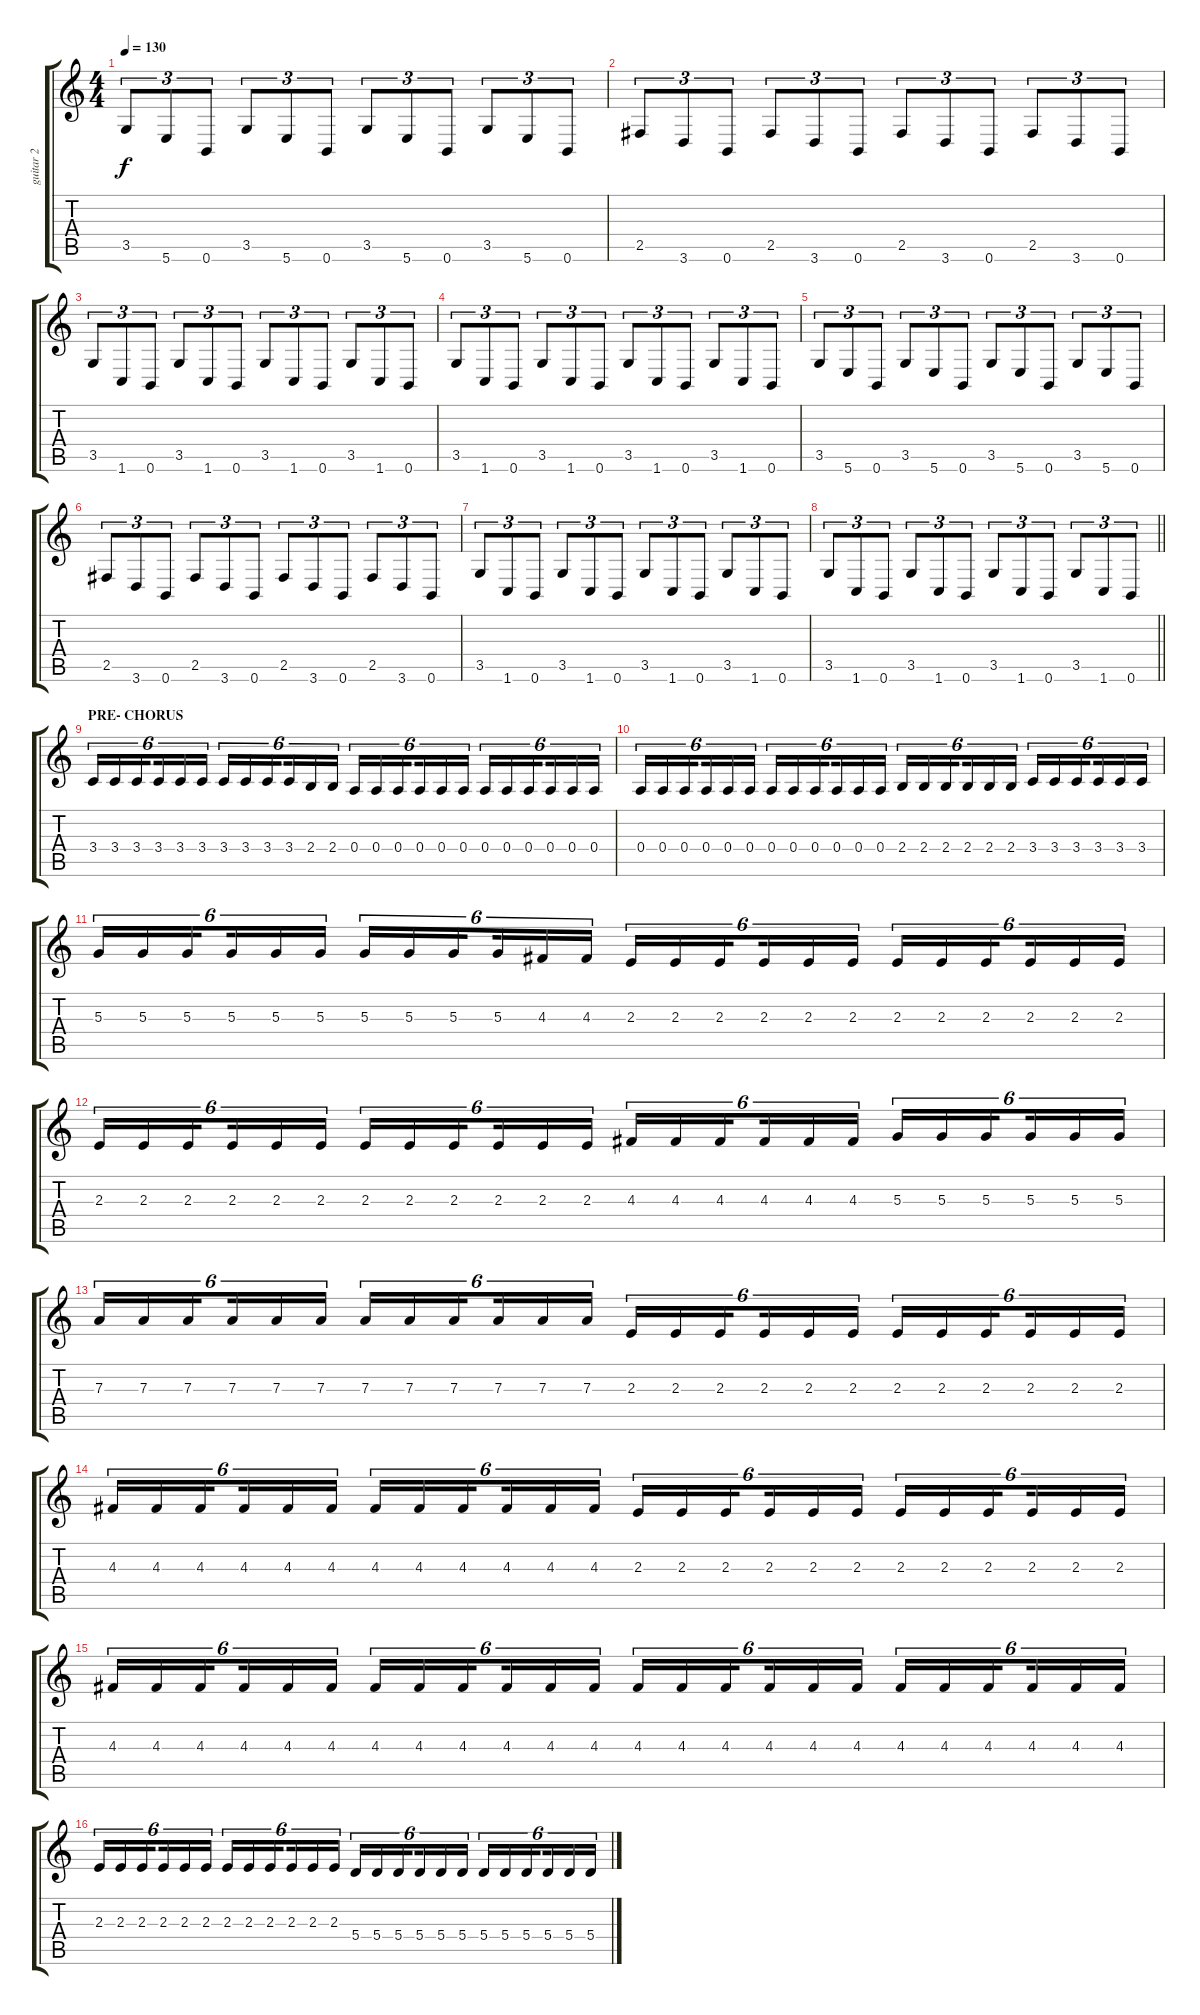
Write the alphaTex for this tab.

\track ("guitar 2" "guitar 2") {instrument distortionguitar}
\staff {score tabs}
\tuning (B3 Gb3 D3 A2 E2 B1) {hide}
\ts (4 4)
\tempo 130
\clef g2
\ks c
3.5.8{tu (3 2) dy f} 5.6.8{tu (3 2)} 0.6.8{tu (3 2)} 3.5.8{tu (3 2)} 5.6.8{tu (3 2)} 0.6.8{tu (3 2)} 3.5.8{tu (3 2)} 5.6.8{tu (3 2)} 0.6.8{tu (3 2)} 3.5.8{tu (3 2)} 5.6.8{tu (3 2)} 0.6.8{tu (3 2)} |
2.5.8{tu (3 2)} 3.6.8{tu (3 2)} 0.6.8{tu (3 2)} 2.5.8{tu (3 2)} 3.6.8{tu (3 2)} 0.6.8{tu (3 2)} 2.5.8{tu (3 2)} 3.6.8{tu (3 2)} 0.6.8{tu (3 2)} 2.5.8{tu (3 2)} 3.6.8{tu (3 2)} 0.6.8{tu (3 2)} |
3.5.8{tu (3 2)} 1.6.8{tu (3 2)} 0.6.8{tu (3 2)} 3.5.8{tu (3 2)} 1.6.8{tu (3 2)} 0.6.8{tu (3 2)} 3.5.8{tu (3 2)} 1.6.8{tu (3 2)} 0.6.8{tu (3 2)} 3.5.8{tu (3 2)} 1.6.8{tu (3 2)} 0.6.8{tu (3 2)} |
3.5.8{tu (3 2)} 1.6.8{tu (3 2)} 0.6.8{tu (3 2)} 3.5.8{tu (3 2)} 1.6.8{tu (3 2)} 0.6.8{tu (3 2)} 3.5.8{tu (3 2)} 1.6.8{tu (3 2)} 0.6.8{tu (3 2)} 3.5.8{tu (3 2)} 1.6.8{tu (3 2)} 0.6.8{tu (3 2)} |
3.5.8{tu (3 2)} 5.6.8{tu (3 2)} 0.6.8{tu (3 2)} 3.5.8{tu (3 2)} 5.6.8{tu (3 2)} 0.6.8{tu (3 2)} 3.5.8{tu (3 2)} 5.6.8{tu (3 2)} 0.6.8{tu (3 2)} 3.5.8{tu (3 2)} 5.6.8{tu (3 2)} 0.6.8{tu (3 2)} |
2.5.8{tu (3 2)} 3.6.8{tu (3 2)} 0.6.8{tu (3 2)} 2.5.8{tu (3 2)} 3.6.8{tu (3 2)} 0.6.8{tu (3 2)} 2.5.8{tu (3 2)} 3.6.8{tu (3 2)} 0.6.8{tu (3 2)} 2.5.8{tu (3 2)} 3.6.8{tu (3 2)} 0.6.8{tu (3 2)} |
3.5.8{tu (3 2)} 1.6.8{tu (3 2)} 0.6.8{tu (3 2)} 3.5.8{tu (3 2)} 1.6.8{tu (3 2)} 0.6.8{tu (3 2)} 3.5.8{tu (3 2)} 1.6.8{tu (3 2)} 0.6.8{tu (3 2)} 3.5.8{tu (3 2)} 1.6.8{tu (3 2)} 0.6.8{tu (3 2)} |
\barLineRight lightlight
3.5.8{tu (3 2)} 1.6.8{tu (3 2)} 0.6.8{tu (3 2)} 3.5.8{tu (3 2)} 1.6.8{tu (3 2)} 0.6.8{tu (3 2)} 3.5.8{tu (3 2)} 1.6.8{tu (3 2)} 0.6.8{tu (3 2)} 3.5.8{tu (3 2)} 1.6.8{tu (3 2)} 0.6.8{tu (3 2)} |
\section ("" "PRE- CHORUS")
3.4.16{tu (6 4)} 3.4.16{tu (6 4)} 3.4.16{tu (6 4) beam splitsecondary} 3.4.16{tu (6 4)} 3.4.16{tu (6 4)} 3.4.16{tu (6 4)} 3.4.16{tu (6 4)} 3.4.16{tu (6 4)} 3.4.16{tu (6 4) beam splitsecondary} 3.4.16{tu (6 4)} 2.4.16{tu (6 4)} 2.4.16{tu (6 4)} 0.4.16{tu (6 4)} 0.4.16{tu (6 4)} 0.4.16{tu (6 4) beam splitsecondary} 0.4.16{tu (6 4)} 0.4.16{tu (6 4)} 0.4.16{tu (6 4)} 0.4.16{tu (6 4)} 0.4.16{tu (6 4)} 0.4.16{tu (6 4) beam splitsecondary} 0.4.16{tu (6 4)} 0.4.16{tu (6 4)} 0.4.16{tu (6 4)} |
0.4.16{tu (6 4)} 0.4.16{tu (6 4)} 0.4.16{tu (6 4) beam splitsecondary} 0.4.16{tu (6 4)} 0.4.16{tu (6 4)} 0.4.16{tu (6 4)} 0.4.16{tu (6 4)} 0.4.16{tu (6 4)} 0.4.16{tu (6 4) beam splitsecondary} 0.4.16{tu (6 4)} 0.4.16{tu (6 4)} 0.4.16{tu (6 4)} 2.4.16{tu (6 4)} 2.4.16{tu (6 4)} 2.4.16{tu (6 4) beam splitsecondary} 2.4.16{tu (6 4)} 2.4.16{tu (6 4)} 2.4.16{tu (6 4)} 3.4.16{tu (6 4)} 3.4.16{tu (6 4)} 3.4.16{tu (6 4) beam splitsecondary} 3.4.16{tu (6 4)} 3.4.16{tu (6 4)} 3.4.16{tu (6 4)} |
5.3.16{tu (6 4)} 5.3.16{tu (6 4)} 5.3.16{tu (6 4) beam splitsecondary} 5.3.16{tu (6 4)} 5.3.16{tu (6 4)} 5.3.16{tu (6 4)} 5.3.16{tu (6 4)} 5.3.16{tu (6 4)} 5.3.16{tu (6 4) beam splitsecondary} 5.3.16{tu (6 4)} 4.3.16{tu (6 4)} 4.3.16{tu (6 4)} 2.3.16{tu (6 4)} 2.3.16{tu (6 4)} 2.3.16{tu (6 4) beam splitsecondary} 2.3.16{tu (6 4)} 2.3.16{tu (6 4)} 2.3.16{tu (6 4)} 2.3.16{tu (6 4)} 2.3.16{tu (6 4)} 2.3.16{tu (6 4) beam splitsecondary} 2.3.16{tu (6 4)} 2.3.16{tu (6 4)} 2.3.16{tu (6 4)} |
2.3.16{tu (6 4)} 2.3.16{tu (6 4)} 2.3.16{tu (6 4) beam splitsecondary} 2.3.16{tu (6 4)} 2.3.16{tu (6 4)} 2.3.16{tu (6 4)} 2.3.16{tu (6 4)} 2.3.16{tu (6 4)} 2.3.16{tu (6 4) beam splitsecondary} 2.3.16{tu (6 4)} 2.3.16{tu (6 4)} 2.3.16{tu (6 4)} 4.3.16{tu (6 4)} 4.3.16{tu (6 4)} 4.3.16{tu (6 4) beam splitsecondary} 4.3.16{tu (6 4)} 4.3.16{tu (6 4)} 4.3.16{tu (6 4)} 5.3.16{tu (6 4)} 5.3.16{tu (6 4)} 5.3.16{tu (6 4) beam splitsecondary} 5.3.16{tu (6 4)} 5.3.16{tu (6 4)} 5.3.16{tu (6 4)} |
7.3.16{tu (6 4)} 7.3.16{tu (6 4)} 7.3.16{tu (6 4) beam splitsecondary} 7.3.16{tu (6 4)} 7.3.16{tu (6 4)} 7.3.16{tu (6 4)} 7.3.16{tu (6 4)} 7.3.16{tu (6 4)} 7.3.16{tu (6 4) beam splitsecondary} 7.3.16{tu (6 4)} 7.3.16{tu (6 4)} 7.3.16{tu (6 4)} 2.3.16{tu (6 4)} 2.3.16{tu (6 4)} 2.3.16{tu (6 4) beam splitsecondary} 2.3.16{tu (6 4)} 2.3.16{tu (6 4)} 2.3.16{tu (6 4)} 2.3.16{tu (6 4)} 2.3.16{tu (6 4)} 2.3.16{tu (6 4) beam splitsecondary} 2.3.16{tu (6 4)} 2.3.16{tu (6 4)} 2.3.16{tu (6 4)} |
4.3.16{tu (6 4)} 4.3.16{tu (6 4)} 4.3.16{tu (6 4) beam splitsecondary} 4.3.16{tu (6 4)} 4.3.16{tu (6 4)} 4.3.16{tu (6 4)} 4.3.16{tu (6 4)} 4.3.16{tu (6 4)} 4.3.16{tu (6 4) beam splitsecondary} 4.3.16{tu (6 4)} 4.3.16{tu (6 4)} 4.3.16{tu (6 4)} 2.3.16{tu (6 4)} 2.3.16{tu (6 4)} 2.3.16{tu (6 4) beam splitsecondary} 2.3.16{tu (6 4)} 2.3.16{tu (6 4)} 2.3.16{tu (6 4)} 2.3.16{tu (6 4)} 2.3.16{tu (6 4)} 2.3.16{tu (6 4) beam splitsecondary} 2.3.16{tu (6 4)} 2.3.16{tu (6 4)} 2.3.16{tu (6 4)} |
4.3.16{tu (6 4)} 4.3.16{tu (6 4)} 4.3.16{tu (6 4) beam splitsecondary} 4.3.16{tu (6 4)} 4.3.16{tu (6 4)} 4.3.16{tu (6 4)} 4.3.16{tu (6 4)} 4.3.16{tu (6 4)} 4.3.16{tu (6 4) beam splitsecondary} 4.3.16{tu (6 4)} 4.3.16{tu (6 4)} 4.3.16{tu (6 4)} 4.3.16{tu (6 4)} 4.3.16{tu (6 4)} 4.3.16{tu (6 4) beam splitsecondary} 4.3.16{tu (6 4)} 4.3.16{tu (6 4)} 4.3.16{tu (6 4)} 4.3.16{tu (6 4)} 4.3.16{tu (6 4)} 4.3.16{tu (6 4) beam splitsecondary} 4.3.16{tu (6 4)} 4.3.16{tu (6 4)} 4.3.16{tu (6 4)} |
2.3.16{tu (6 4)} 2.3.16{tu (6 4)} 2.3.16{tu (6 4) beam splitsecondary} 2.3.16{tu (6 4)} 2.3.16{tu (6 4)} 2.3.16{tu (6 4)} 2.3.16{tu (6 4)} 2.3.16{tu (6 4)} 2.3.16{tu (6 4) beam splitsecondary} 2.3.16{tu (6 4)} 2.3.16{tu (6 4)} 2.3.16{tu (6 4)} 5.4.16{tu (6 4)} 5.4.16{tu (6 4)} 5.4.16{tu (6 4) beam splitsecondary} 5.4.16{tu (6 4)} 5.4.16{tu (6 4)} 5.4.16{tu (6 4)} 5.4.16{tu (6 4)} 5.4.16{tu (6 4)} 5.4.16{tu (6 4) beam splitsecondary} 5.4.16{tu (6 4)} 5.4.16{tu (6 4)} 5.4.16{tu (6 4)}
